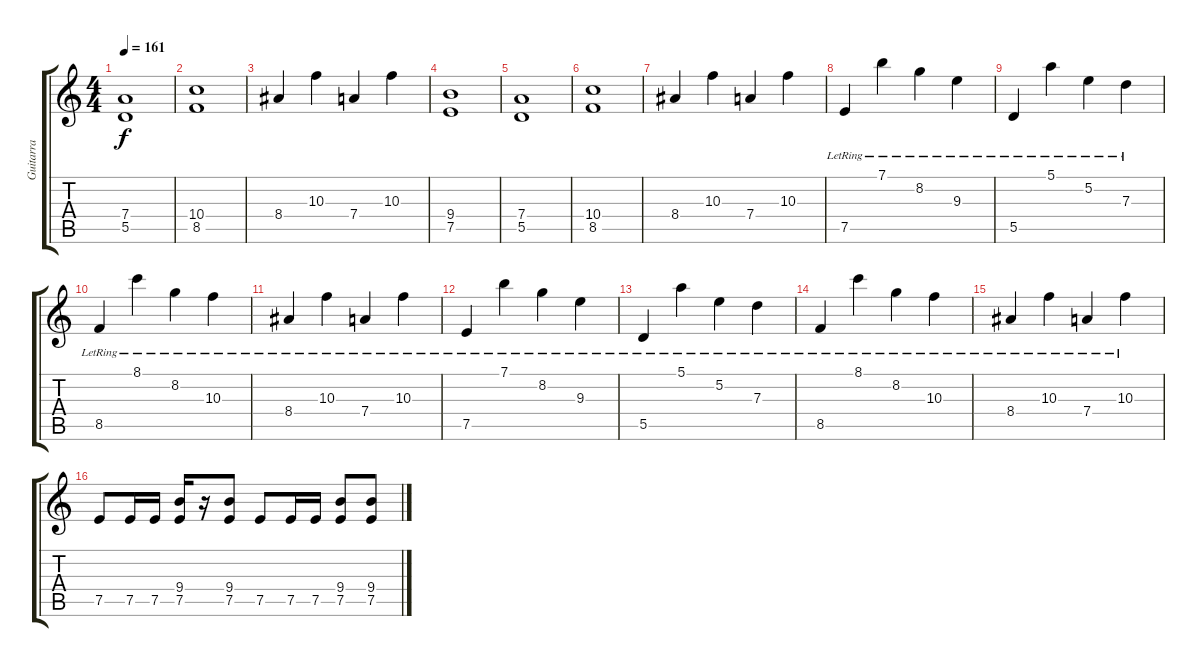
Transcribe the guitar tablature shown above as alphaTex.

\track ("Guitarra" "Guitarra") {instrument overdrivenguitar}
\staff {score tabs}
\tuning (E4 B3 G3 D3 A2 E2) {hide}
\ts (4 4)
\tempo 161
\clef g2
\ks c
(7.4 5.5).1{dy f} |
(10.4 8.5).1 |
8.4.4 10.3.4 7.4.4 10.3.4 |
(9.4 7.5).1 |
(7.4 5.5).1 |
(10.4 8.5).1 |
8.4.4 10.3.4 7.4.4 10.3.4 |
7.5{lr}.4 7.1{lr}.4 8.2{lr}.4 9.3{lr}.4 |
5.5{lr}.4 5.1{lr}.4 5.2{lr}.4 7.3{lr}.4 |
8.5{lr}.4 8.1{lr}.4 8.2{lr}.4 10.3{lr}.4 |
8.4{lr}.4 10.3{lr}.4 7.4{lr}.4 10.3{lr}.4 |
7.5{lr}.4 7.1{lr}.4 8.2{lr}.4 9.3{lr}.4 |
5.5{lr}.4 5.1{lr}.4 5.2{lr}.4 7.3{lr}.4 |
8.5{lr}.4 8.1{lr}.4 8.2{lr}.4 10.3{lr}.4 |
8.4{lr}.4 10.3{lr}.4 7.4{lr}.4 10.3{lr}.4 |
7.5.8 7.5.16 7.5.16 (9.4 7.5).16 r.16 (9.4 7.5).8 7.5.8 7.5.16 7.5.16 (9.4 7.5).8 (9.4 7.5).8
